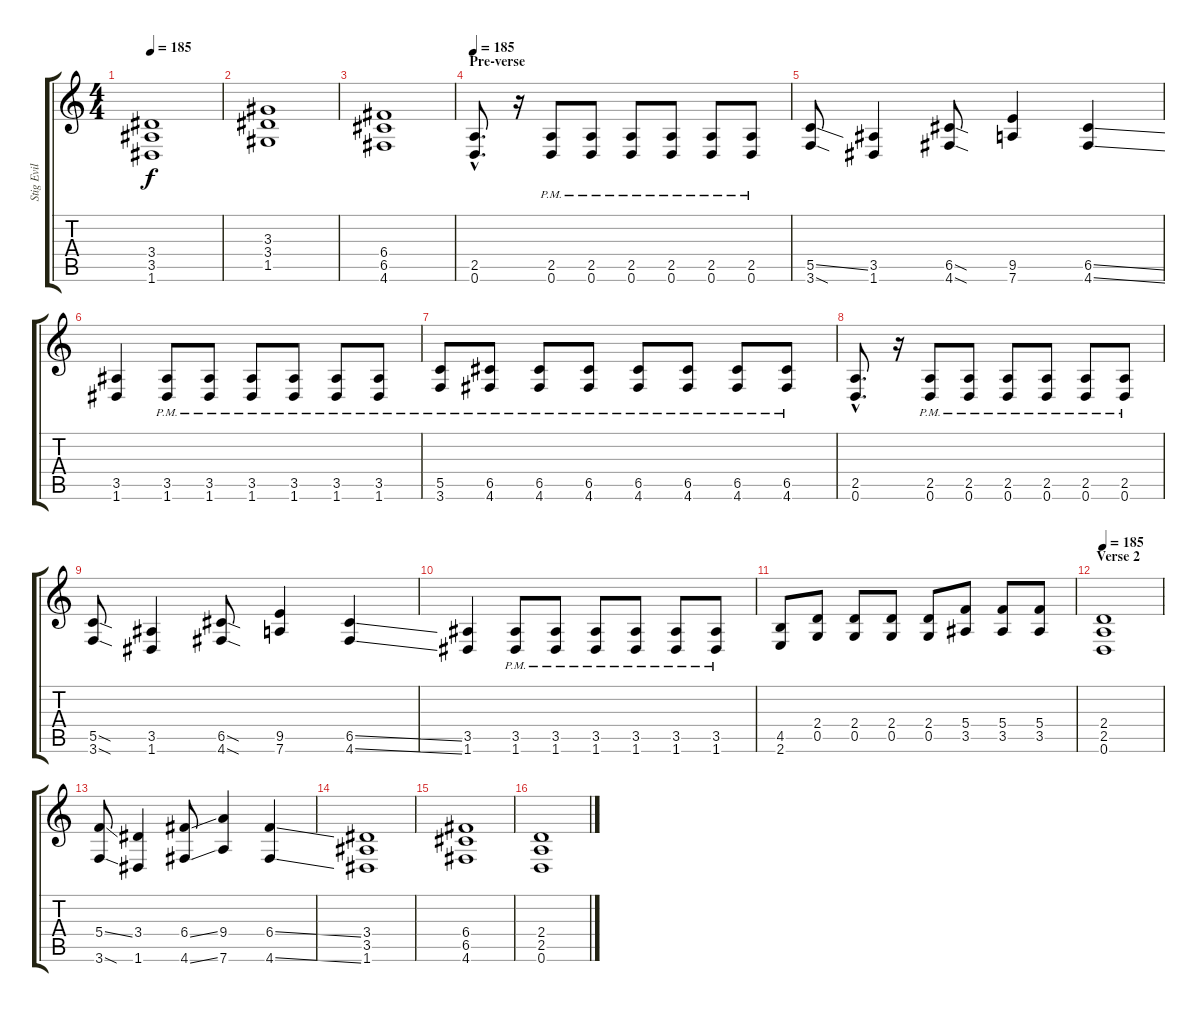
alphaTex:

\track ("Stig Evil - Guitar" "Stig Evil ") {instrument overdrivenguitar}
\staff {score tabs}
\tuning (D4 A3 F3 C3 G2 D2) {hide}
\ts (4 4)
\tempo 185
\clef g2
\ks c
(3.4 3.5 1.6).1{dy f} |
(3.3 3.4 1.5).1 |
(6.4 6.5 4.6).1 |
\section ("" "Pre-verse")
\tempo 185
(2.5{hac} 0.6{hac}).8{d} r.16 (2.5{pm} 0.6{pm}).8 (2.5{pm} 0.6{pm}).8 (2.5{pm} 0.6{pm}).8 (2.5{pm} 0.6{pm}).8 (2.5{pm} 0.6{pm}).8 (2.5{pm} 0.6{pm}).8 |
(5.5{ss} 3.6{sod}).8 (3.5 1.6).4 (6.5{sod} 4.6{sod}).8 (9.5 7.6).4 (6.5{ss} 4.6{ss}).4 |
(3.5 1.6).4 (3.5{pm} 1.6{pm}).8 (3.5{pm} 1.6{pm}).8 (3.5{pm} 1.6{pm}).8 (3.5{pm} 1.6{pm}).8 (3.5{pm} 1.6{pm}).8 (3.5{pm} 1.6{pm}).8 |
(5.5{pm} 3.6{pm}).8 (6.5{pm} 4.6{pm}).8 (6.5{pm} 4.6{pm}).8 (6.5{pm} 4.6{pm}).8 (6.5{pm} 4.6{pm}).8 (6.5{pm} 4.6{pm}).8 (6.5{pm} 4.6{pm}).8 (6.5{pm} 4.6{pm}).8 |
(2.5{hac} 0.6{hac}).8{d} r.16 (2.5{pm} 0.6{pm}).8 (2.5{pm} 0.6{pm}).8 (2.5{pm} 0.6{pm}).8 (2.5{pm} 0.6{pm}).8 (2.5{pm} 0.6{pm}).8 (2.5{pm} 0.6{pm}).8 |
(5.5{sod} 3.6{sod}).8 (3.5 1.6).4 (6.5{sod} 4.6{sod}).8 (9.5 7.6).4 (6.5{ss} 4.6{ss}).4 |
(3.5 1.6).4 (3.5{pm} 1.6{pm}).8 (3.5{pm} 1.6{pm}).8 (3.5{pm} 1.6{pm}).8 (3.5{pm} 1.6{pm}).8 (3.5{pm} 1.6{pm}).8 (3.5{pm} 1.6{pm}).8 |
(4.5 2.6).8 (2.4 0.5).8 (2.4 0.5).8 (2.4 0.5).8 (2.4 0.5).8 (5.4 3.5).8 (5.4 3.5).8 (5.4 3.5).8 |
\section ("" "Verse 2")
\tempo 185
(2.4 2.5 0.6).1{volume 10 balance 8 instrument overdrivenguitar} |
(5.4{ss} 3.6{sod}).8 (3.4 1.6).4 (6.4{ss} 4.6{ss}).8 (9.4 7.6).4 (6.4{ss} 4.6{ss}).4 |
(3.4 3.5 1.6).1 |
(6.4 6.5 4.6).1 |
(2.4 2.5 0.6).1
